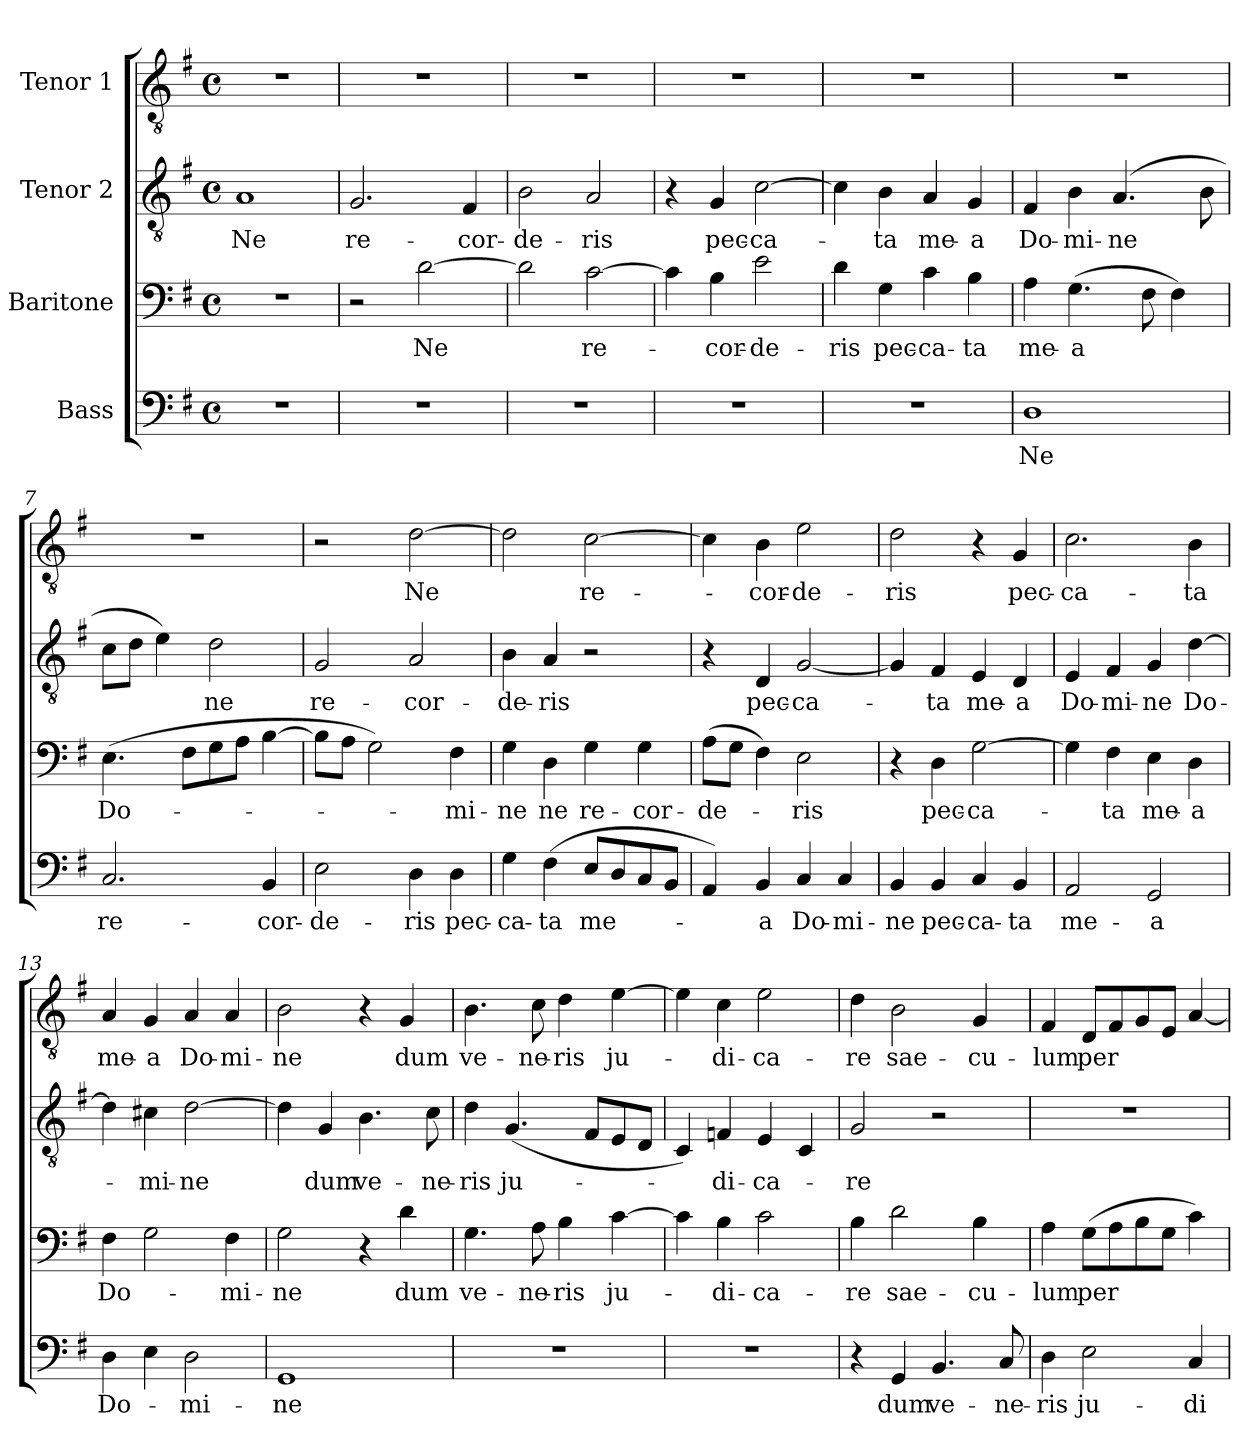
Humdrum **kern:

**kern	**text	**kern	**text	**kern	**text	**kern	**text
*part4	*part4	*part3	*part3	*part2	*part2	*part1	*part1
*staff4	*staff4	*staff3	*staff3	*staff2	*staff2	*staff1	*staff1
*I"Bass	*	*I"Baritone	*	*I"Tenor 2	*	*I"Tenor 1	*
*clefF4	*	*clefF4	*	*clefGv2	*	*clefGv2	*
*k[f#]	*	*k[f#]	*	*k[f#]	*	*k[f#]	*
*G:	*	*G:	*	*G:	*	*G:	*
*M4/4	*	*M4/4	*	*M4/4	*	*M4/4	*
*met(c)	*	*met(c)	*	*met(c)	*	*met(c)	*
=1	=1	=1	=1	=1	=1	=1	=1
1r	.	1r	.	1A	Ne	1r	.
=2	=2	=2	=2	=2	=2	=2	=2
1r	.	2r	.	2.G/	re-	1r	.
.	.	[2d\	Ne	.	.	.	.
.	.	.	.	4F#/	-cor-	.	.
=3	=3	=3	=3	=3	=3	=3	=3
1r	.	2d\]	.	2B\	-de-	1r	.
.	.	[2c\	re-	2A/	-ris	.	.
=4	=4	=4	=4	=4	=4	=4	=4
1r	.	4c\]	.	4r	.	1r	.
.	.	4B\	-cor-	4G/	pec-	.	.
.	.	2e\	-de-	[2c\	-ca-	.	.
=5	=5	=5	=5	=5	=5	=5	=5
1r	.	4d\	-ris	4c\]	.	1r	.
.	.	4G\	pec-	4B\	-ta	.	.
.	.	4c\	-ca-	4A/	me-	.	.
.	.	4B\	-ta	4G/	-a	.	.
!!LO:LB:g=z
=6	=6	=6	=6	=6	=6	=6	=6
1D	Ne	4A\	me-	4F#/	Do-	1r	.
.	.	(4.G\	-a	4B\	-mi-	.	.
.	.	.	.	(4.A/	-ne	.	.
.	.	8F#\	.	.	.	.	.
.	.	4F#\)	.	.	.	.	.
.	.	.	.	8B\	.	.	.
=7	=7	=7	=7	=7	=7	=7	=7
2.C/	re-	(4.E\	Do-	8c\L	.	1r	.
.	.	.	.	8d\J	.	.	.
.	.	.	.	4e\)	.	.	.
.	.	8F#\L	.	.	.	.	.
.	.	8G\	.	2d\	ne	.	.
.	.	8A\J	.	.	.	.	.
4BB/	-cor-	[4B\	.	.	.	.	.
=8	=8	=8	=8	=8	=8	=8	=8
2E\	-de-	8B\L]	.	2G/	re-	2r	.
.	.	8A\J	.	.	.	.	.
.	.	2G\)	.	.	.	.	.
4D\	-ris	.	.	2A/	-cor-	[2d\	Ne
4D\	pec-	4F#\	-mi-	.	.	.	.
=9	=9	=9	=9	=9	=9	=9	=9
4G\	-ca-	4G\	-ne	4B\	-de-	2d\]	.
(4F#\	-ta	4D\	ne	4A/	-ris	.	.
8E/L	me-	4G\	re-	2r	.	[2c\	re-
8D/	.	.	.	.	.	.	.
8C/	.	4G\	-cor-	.	.	.	.
8BB/J	.	.	.	.	.	.	.
=10	=10	=10	=10	=10	=10	=10	=10
4AA/)	.	(8A\L	-de-	4r	.	4c\]	.
.	.	8G\J	.	.	.	.	.
4BB/	-a	4F#\)	.	4D/	pec-	4B\	-cor-
4C/	Do-	2E\	-ris	[2G/	-ca-	2e\	-de-
4C/	-mi-	.	.	.	.	.	.
!!LO:PB:g=z
=11	=11	=11	=11	=11	=11	=11	=11
4BB/	-ne	4r	.	4G/]	.	2d\	-ris
4BB/	pec-	4D\	pec-	4F#/	-ta	.	.
4C/	-ca-	[2G\	-ca-	4E/	me-	4r	.
4BB/	-ta	.	.	4D/	-a	4G/	pec-
=12	=12	=12	=12	=12	=12	=12	=12
2AA/	me-	4G\]	.	4E/	Do-	2.c\	-ca-
.	.	4F#\	-ta	4F#/	-mi-	.	.
2GG/	-a	4E\	me-	4G/	-ne	.	.
.	.	4D\	-a	[4d\	Do-	4B\	-ta
=13	=13	=13	=13	=13	=13	=13	=13
4D\	Do-	4F#\	Do-	4d\]	.	4A/	me-
4E\	.	2G\	.	4c#X\	-mi-	4G/	-a
2D\	-mi-	.	.	[2d\	-ne	4A/	Do-
.	.	4F#\	-mi-	.	.	4A/	-mi-
=14	=14	=14	=14	=14	=14	=14	=14
1GG	-ne	2G\	-ne	4d\]	.	2B\	-ne
.	.	.	.	4G/	dum	.	.
.	.	4r	.	4.B\	ve-	4r	.
.	.	4d\	dum	.	.	4G/	dum
.	.	.	.	8c\	-ne-	.	.
=15	=15	=15	=15	=15	=15	=15	=15
1r	.	4.G\	ve-	4d\	-ris	4.B\	ve-
.	.	.	.	(4.G/	ju-	.	.
.	.	8A\	-ne-	.	.	8c\	-ne-
.	.	4B\	-ris	.	.	4d\	-ris
.	.	.	.	8F#/L	.	.	.
.	.	[4c\	ju-	8E/	.	[4e\	ju-
.	.	.	.	8D/J	.	.	.
!!LO:LB:g=z
=16	=16	=16	=16	=16	=16	=16	=16
1r	.	4c\]	.	4C/)	.	4e\]	.
.	.	4B\	-di-	4Fn/	-di-	4c\	-di-
.	.	2c\	-ca-	4E/	-ca-	2e\	-ca-
.	.	.	.	4C/	.	.	.
=17	=17	=17	=17	=17	=17	=17	=17
4r	.	4B\	-re	2G/	-re	4d\	-re
4GG/	dum	2d\	sae-	.	.	2B\	sae-
4.BB/	ve-	.	.	2r	.	.	.
.	.	4B\	-cu-	.	.	4G/	-cu-
8C/	-ne-	.	.	.	.	.	.
=18	=18	=18	=18	=18	=18	=18	=18
4D\	-ris	4A\	-lum	1r	.	4F#/	-lum
2E\	ju-	(8G\L	per	.	.	8D/L	per
.	.	8A\	.	.	.	8F#/	.
.	.	8B\	.	.	.	8G/	.
.	.	8G\J	.	.	.	8E/J	.
4C/	-di-	4c\)	.	.	.	[4A/	.
=	=	=	=	=	=	=	=
*-	*-	*-	*-	*-	*-	*-	*-
